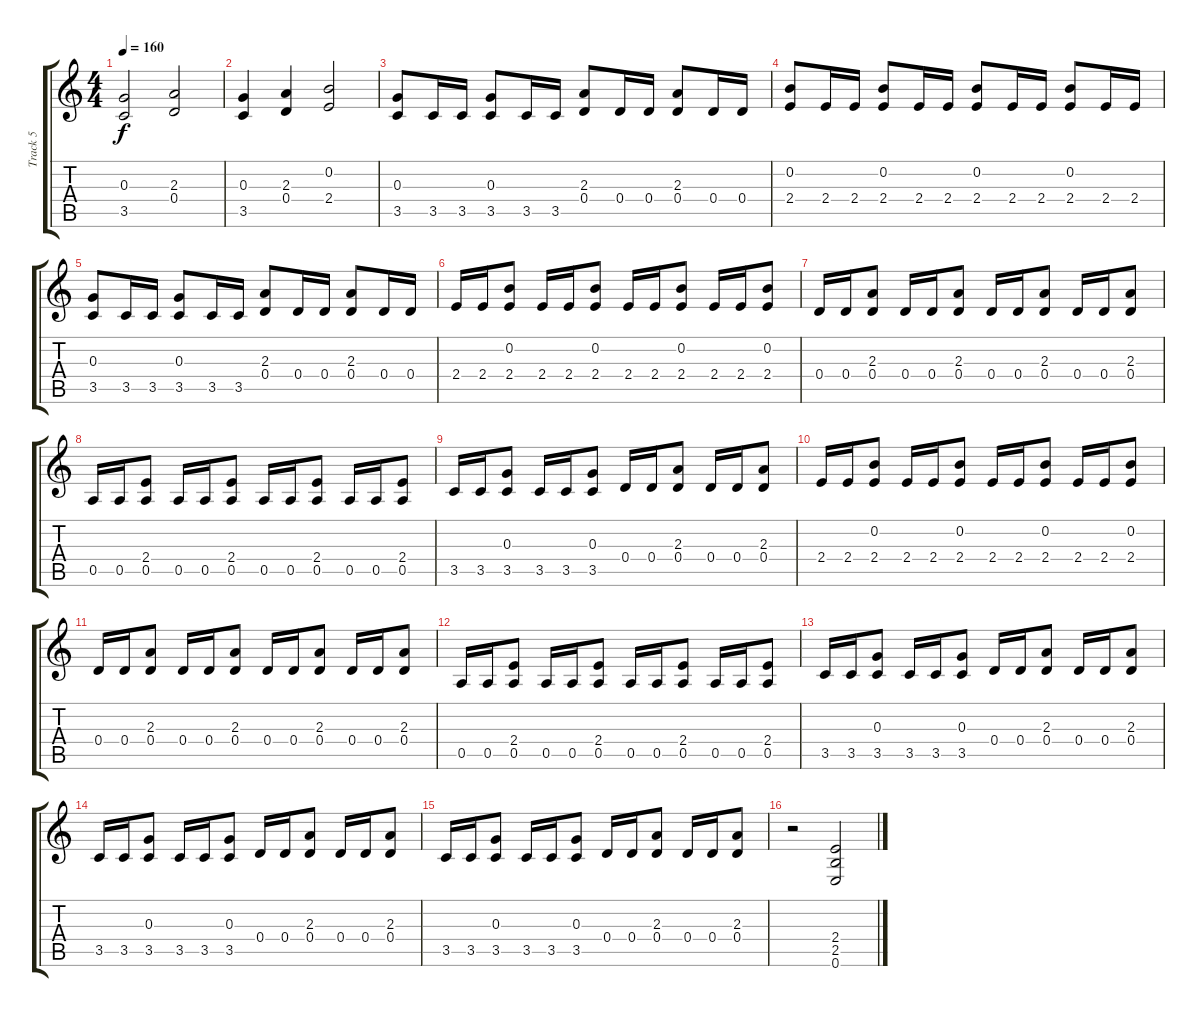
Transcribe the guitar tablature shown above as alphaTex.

\track ("Track 5" "Track 5") {instrument distortionguitar}
\staff {score tabs}
\tuning (E4 B3 G3 D3 A2 E2) {hide}
\ts (4 4)
\tempo 160
\clef g2
\ks c
(0.3 3.5).2{dy f} (2.3 0.4).2 |
(0.3 3.5).4 (2.3 0.4).4 (0.2 2.4).2 |
(0.3 3.5).8 3.5.16 3.5.16 (0.3 3.5).8 3.5.16 3.5.16 (2.3 0.4).8 0.4.16 0.4.16 (2.3 0.4).8 0.4.16 0.4.16 |
(0.2 2.4).8 2.4.16 2.4.16 (0.2 2.4).8 2.4.16 2.4.16 (0.2 2.4).8 2.4.16 2.4.16 (0.2 2.4).8 2.4.16 2.4.16 |
(0.3 3.5).8 3.5.16 3.5.16 (0.3 3.5).8 3.5.16 3.5.16 (2.3 0.4).8 0.4.16 0.4.16 (2.3 0.4).8 0.4.16 0.4.16 |
2.4.16 2.4.16 (0.2 2.4).8 2.4.16 2.4.16 (0.2 2.4).8 2.4.16 2.4.16 (0.2 2.4).8 2.4.16 2.4.16 (0.2 2.4).8 |
0.4.16 0.4.16 (2.3 0.4).8 0.4.16 0.4.16 (2.3 0.4).8 0.4.16 0.4.16 (2.3 0.4).8 0.4.16 0.4.16 (2.3 0.4).8 |
0.5.16 0.5.16 (2.4 0.5).8 0.5.16 0.5.16 (2.4 0.5).8 0.5.16 0.5.16 (2.4 0.5).8 0.5.16 0.5.16 (2.4 0.5).8 |
3.5.16 3.5.16 (0.3 3.5).8 3.5.16 3.5.16 (0.3 3.5).8 0.4.16 0.4.16 (2.3 0.4).8 0.4.16 0.4.16 (2.3 0.4).8 |
2.4.16 2.4.16 (0.2 2.4).8 2.4.16 2.4.16 (0.2 2.4).8 2.4.16 2.4.16 (0.2 2.4).8 2.4.16 2.4.16 (0.2 2.4).8 |
0.4.16 0.4.16 (2.3 0.4).8 0.4.16 0.4.16 (2.3 0.4).8 0.4.16 0.4.16 (2.3 0.4).8 0.4.16 0.4.16 (2.3 0.4).8 |
0.5.16 0.5.16 (2.4 0.5).8 0.5.16 0.5.16 (2.4 0.5).8 0.5.16 0.5.16 (2.4 0.5).8 0.5.16 0.5.16 (2.4 0.5).8 |
3.5.16 3.5.16 (0.3 3.5).8 3.5.16 3.5.16 (0.3 3.5).8 0.4.16 0.4.16 (2.3 0.4).8 0.4.16 0.4.16 (2.3 0.4).8 |
3.5.16 3.5.16 (0.3 3.5).8 3.5.16 3.5.16 (0.3 3.5).8 0.4.16 0.4.16 (2.3 0.4).8 0.4.16 0.4.16 (2.3 0.4).8 |
3.5.16 3.5.16 (0.3 3.5).8 3.5.16 3.5.16 (0.3 3.5).8 0.4.16 0.4.16 (2.3 0.4).8 0.4.16 0.4.16 (2.3 0.4).8 |
r.2 (2.4 2.5 0.6).2
